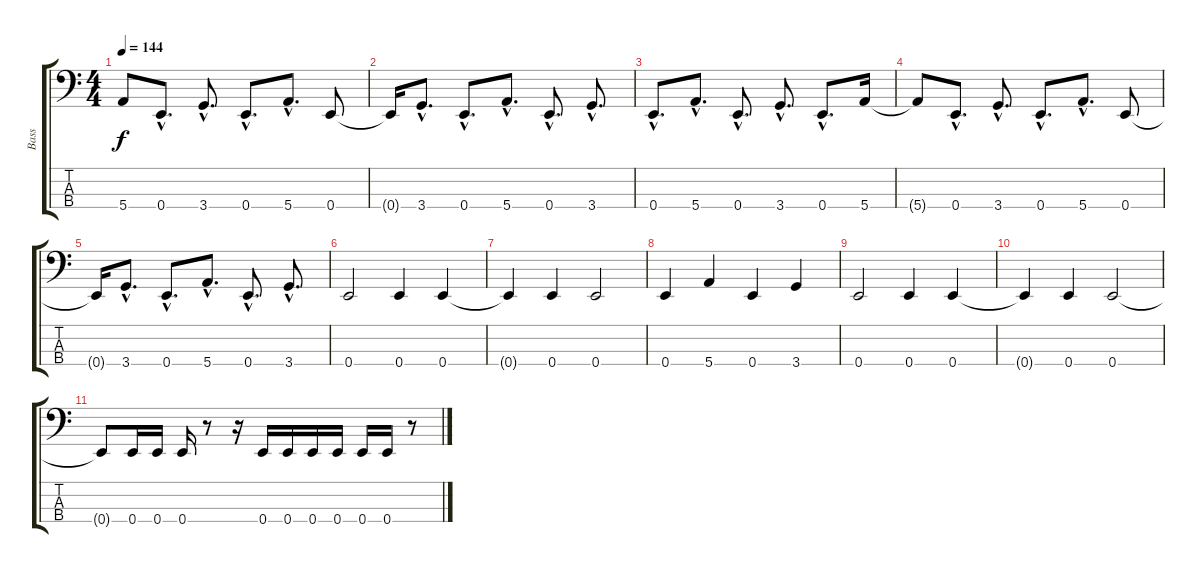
\track ("Bass" "Bass") {instrument electricbasspick}
\staff {score tabs}
\tuning (G2 D2 A1 E1) {hide}
\ts (4 4)
\tempo 144
\clef f4
\ks c
5.4{t}.8{dy f} 0.4{hac}.8{d} 3.4{hac}.8{d} 0.4{hac}.8{d} 5.4{hac}.8{d} 0.4.8 |
0.4{t}.16 3.4{hac}.8{d} 0.4{hac}.8{d} 5.4{hac}.8{d} 0.4{hac}.8{d} 3.4{hac}.8{d} |
0.4{hac}.8{d} 5.4{hac}.8{d} 0.4{hac}.8{d} 3.4{hac}.8{d} 0.4{hac}.8{d} 5.4.16 |
5.4{t}.8 0.4{hac}.8{d} 3.4{hac}.8{d} 0.4{hac}.8{d} 5.4{hac}.8{d} 0.4.8 |
0.4{t}.16 3.4{hac}.8{d} 0.4{hac}.8{d} 5.4{hac}.8{d} 0.4{hac}.8{d} 3.4{hac}.8{d} |
0.4.2 0.4.4 0.4.4 |
0.4{t}.4 0.4.4 0.4.2 |
0.4.4 5.4.4 0.4.4 3.4.4 |
0.4.2 0.4.4 0.4.4 |
0.4{t}.4 0.4.4 0.4.2 |
0.4{t}.8 0.4.16 0.4.16 0.4.16 r.8 r.16 0.4.16 0.4.16 0.4.16 0.4.16 0.4.16 0.4.16 r.8
